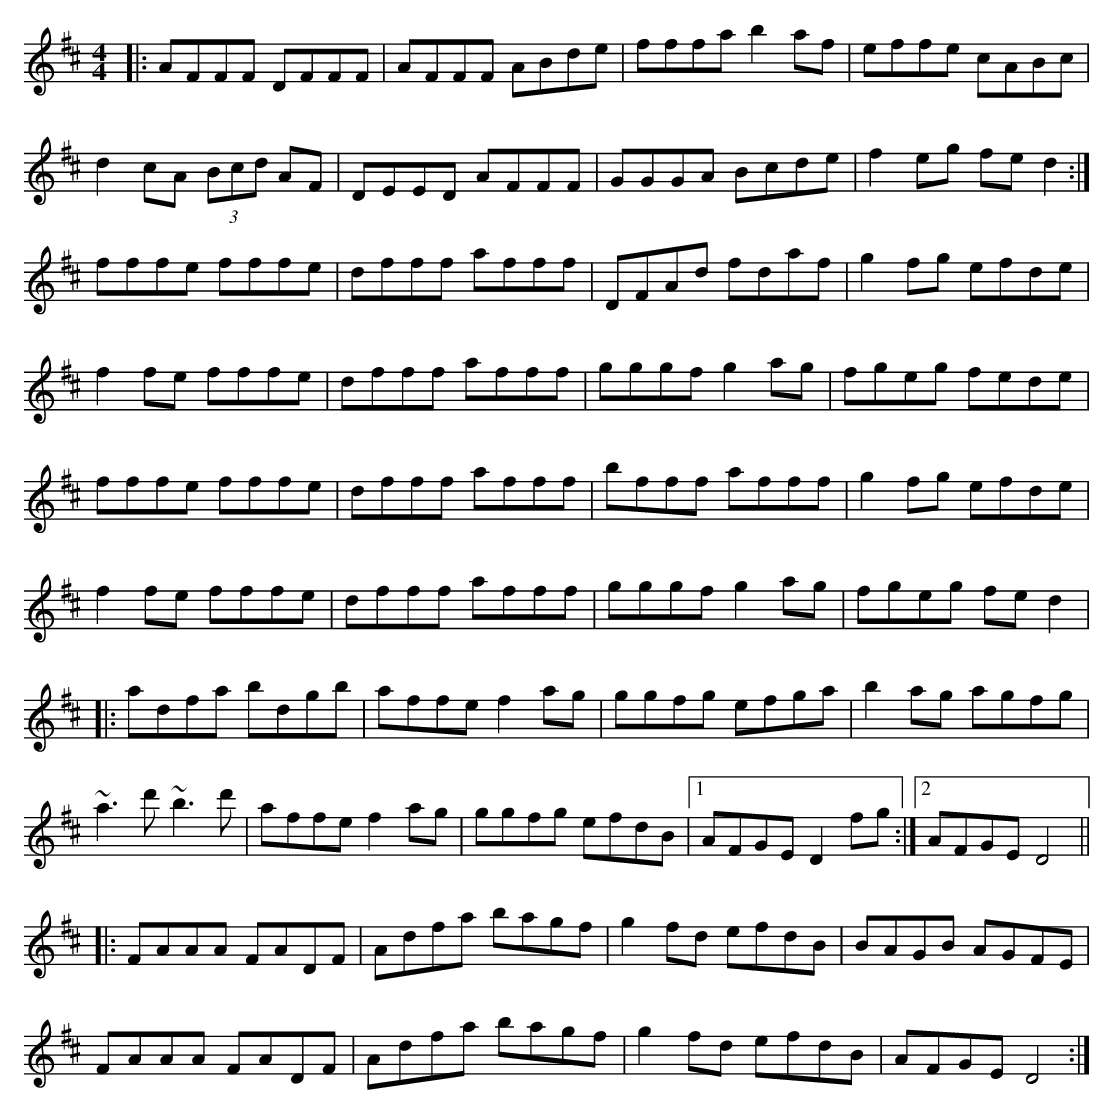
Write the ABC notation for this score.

X:1
M:4/4
K:D
|:AFFF DFFF|AFFF ABde|fffa b2af|effe cABc|
d2cA (3Bcd AF|DEED AFFF|GGGA Bcde|f2eg fed2:|
fffe fffe|dfff afff|DFAd fdaf|g2fg efde|
f2fe fffe|dfff afff|gggf g2ag|fgeg fede|
fffe fffe|dfff afff|bfff afff|g2fg efde|
f2fe fffe|dfff afff|gggf g2ag|fgeg fed2|
|:adfa bdgb|affe f2ag|ggfg efga|b2ag agfg|
~a3d' ~b3d'|affe f2ag|ggfg efdB|1 AFGE D2fg:|2 AFGE D4||
|:FAAA FADF|Adfa bagf|g2fd efdB|BAGB AGFE|
FAAA FADF|Adfa bagf|g2fd efdB|AFGE D4:|
